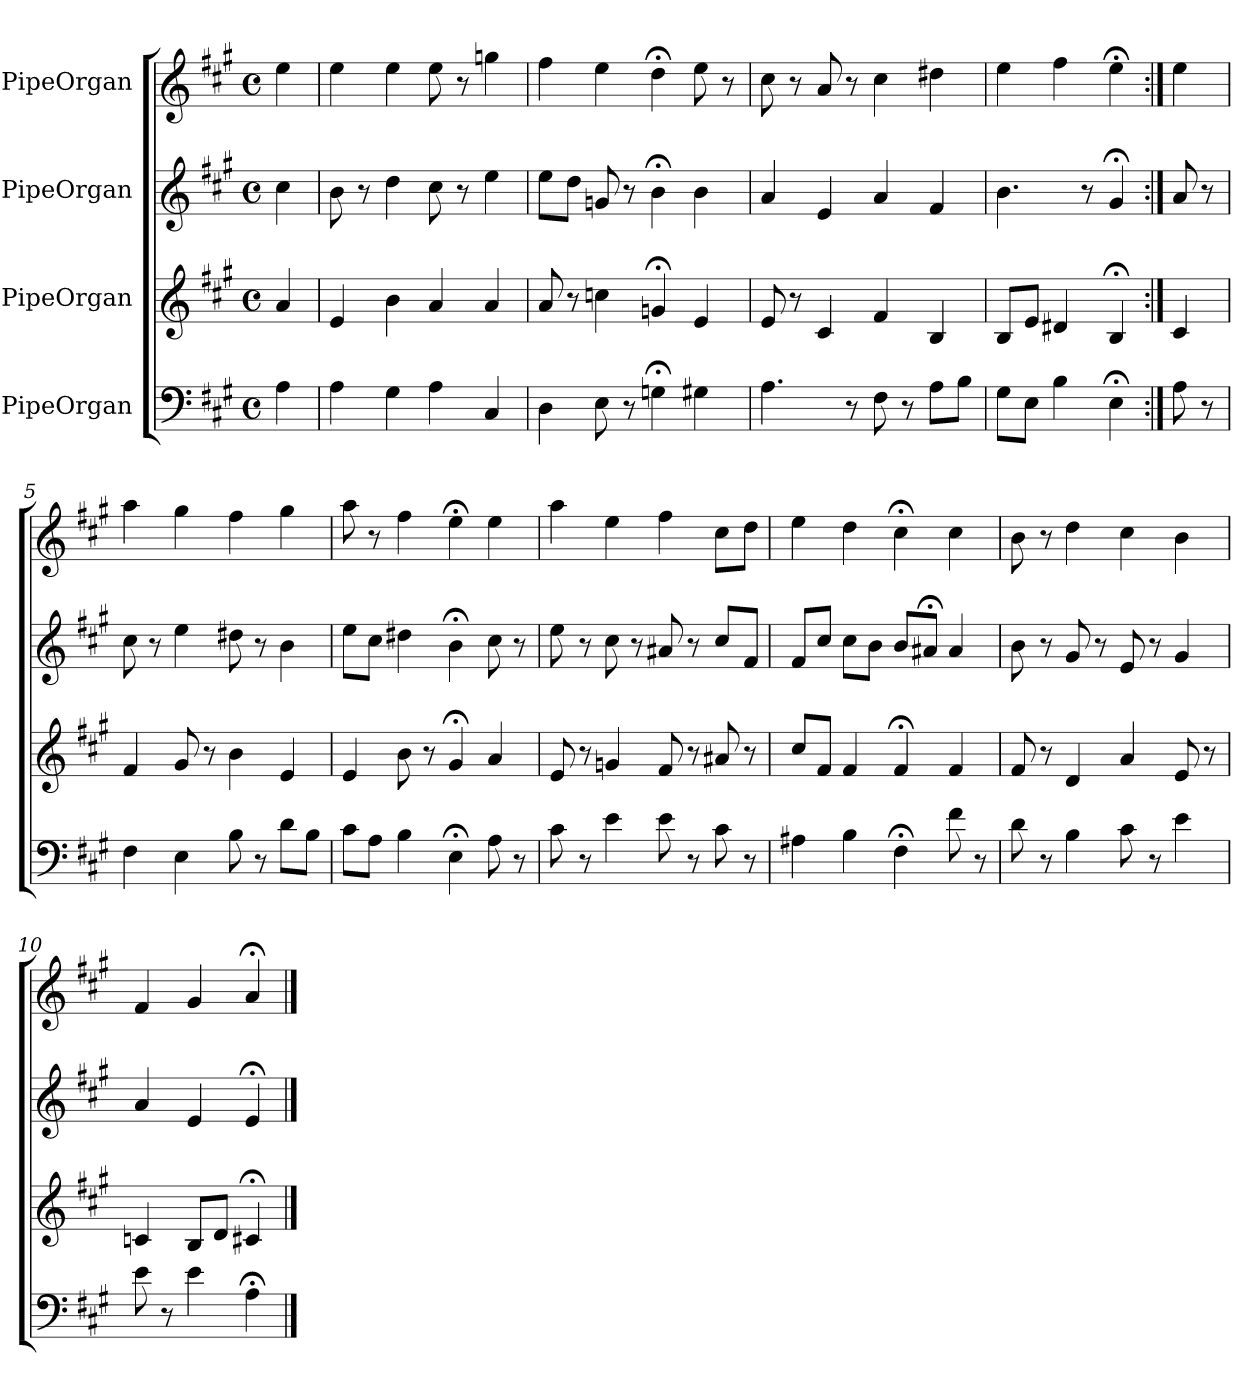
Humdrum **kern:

**kern	**kern	**kern	**kern
*part4	*part3	*part2	*part1
*staff4	*staff3	*staff2	*staff1
*I"PipeOrgan	*I"PipeOrgan	*I"PipeOrgan	*I"PipeOrgan
*k[f#c#g#]	*k[f#c#g#]	*k[f#c#g#]	*k[f#c#g#]
*A:	*A:	*A:	*A:
*M4/4	*M4/4	*M4/4	*M4/4
*met(c)	*met(c)	*met(c)	*met(c)
*MM60	*MM60	*MM60	*MM60
=	=	=	=
4A	4a	4cc#	4ee
=1	=1	=1	=1
4A	4e	8b	4ee
.	.	8r	.
4G#	4b	4dd	4ee
4A	4a	8cc#	8ee
.	.	8r	8r
4C#	4a	4ee	4ggn
=2	=2	=2	=2
4D	8a	8eeL	4ff#
.	8r	8ddJ	.
8E	4ccn	8gn	4ee
8r	.	8r	.
4Gn;<	4gn;<	4b;<	4dd;<
4G#X	4e	4b	8ee
.	.	.	8r
=3	=3	=3	=3
4.A	8e	4a	8cc#
.	8r	.	8r
.	4c#	4e	8a
8r	.	.	8r
8F#	4f#	4a	4cc#
8r	.	.	.
8AL	4B	4f#	4dd#X
8BJ	.	.	.
=4	=4	=4	=4
8G#L	8BL	4.b	4ee
8EJ	8eJ	.	.
4B	4d#X	.	4ff#
.	.	8r	.
4E;<	4B;<	4g#;<	4ee;<
=:|!	=:|!	=:|!	=:|!
8A	4c#	8a	4ee
8r	.	8r	.
=5	=5	=5	=5
4F#	4f#	8cc#	4aa
.	.	8r	.
4E	8g#	4ee	4gg#
.	8r	.	.
8B	4b	8dd#X	4ff#
8r	.	8r	.
8dL	4e	4b	4gg#
8BJ	.	.	.
=6	=6	=6	=6
8c#L	4e	8eeL	8aa
8AJ	.	8cc#J	8r
4B	8b	4dd#X	4ff#
.	8r	.	.
4E;<	4g#;<	4b;<	4ee;<
8A	4a	8cc#	4ee
8r	.	8r	.
=7	=7	=7	=7
8c#	8e	8ee	4aa
8r	8r	8r	.
4e	4gn	8cc#	4ee
.	.	8r	.
8e	8f#	8a#X	4ff#
8r	8r	8r	.
8c#	8a#X	8cc#L	8cc#L
8r	8r	8f#J	8ddJ
=8	=8	=8	=8
4A#X	8cc#L	8f#L	4ee
.	8f#J	8cc#J	.
4B	4f#	8cc#L	4dd
.	.	8bJ	.
4F#;<	4f#;<	8bL	4cc#;<
.	.	8a#X;<J	.
8f#	4f#	4a#	4cc#
8r	.	.	.
=9	=9	=9	=9
8d	8f#	8b	8b
8r	8r	8r	8r
4B	4d	8g#	4dd
.	.	8r	.
8c#	4a	8e	4cc#
8r	.	8r	.
4e	8e	4g#	4b
.	8r	.	.
=10	=10	=10	=10
8e	4cn	4a	4f#
8r	.	.	.
4e	8BL	4e	4g#
.	8dJ	.	.
4A;<	4c#X;<	4e;<	4a;<
==	==	==	==
*-	*-	*-	*-
